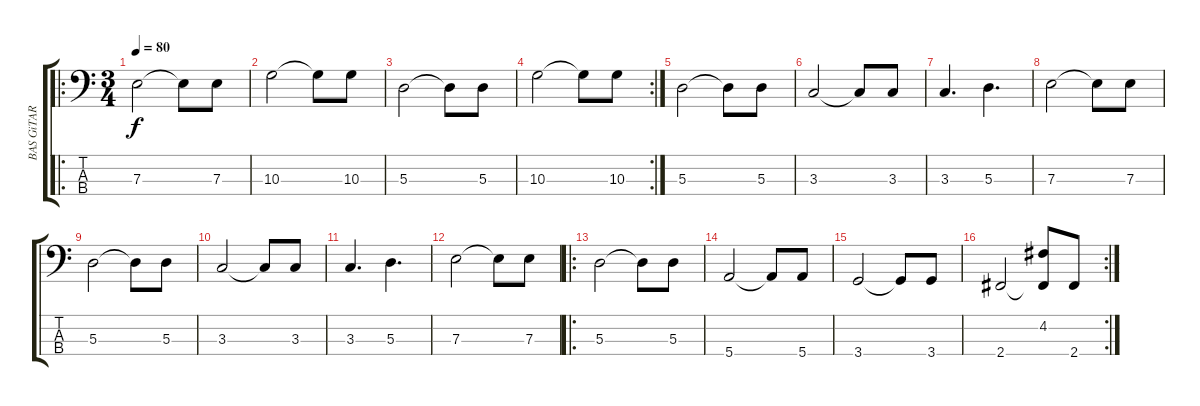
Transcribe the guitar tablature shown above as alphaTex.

\track ("BAS GiTAR" "BAS GiTAR") {instrument electricbassfinger}
\staff {score tabs}
\tuning (G2 D2 A1 E1) {hide}
\ro
\ts (3 4)
\tempo 80
\clef f4
\ks c
7.3.2{dy f instrument electricbassfinger} 7.3{t}.8 7.3.8 |
10.3.2 10.3{t}.8 10.3.8 |
5.3.2 5.3{t}.8 5.3.8 |
\rc 2
10.3.2 10.3{t}.8 10.3.8 |
5.3.2 5.3{t}.8 5.3.8 |
3.3.2 3.3{t}.8 3.3.8 |
3.3.4{d} 5.3.4{d} |
7.3.2 7.3{t}.8 7.3.8 |
5.3.2 5.3{t}.8 5.3.8 |
3.3.2 3.3{t}.8 3.3.8 |
3.3.4{d} 5.3.4{d} |
7.3.2 7.3{t}.8 7.3.8 |
\ro
5.3.2 5.3{t}.8 5.3.8 |
5.4.2 5.4{t}.8 5.4.8 |
3.4.2 3.4{t}.8 3.4.8 |
\rc 2
2.4.2 (4.2 2.4{t}).8 2.4.8
